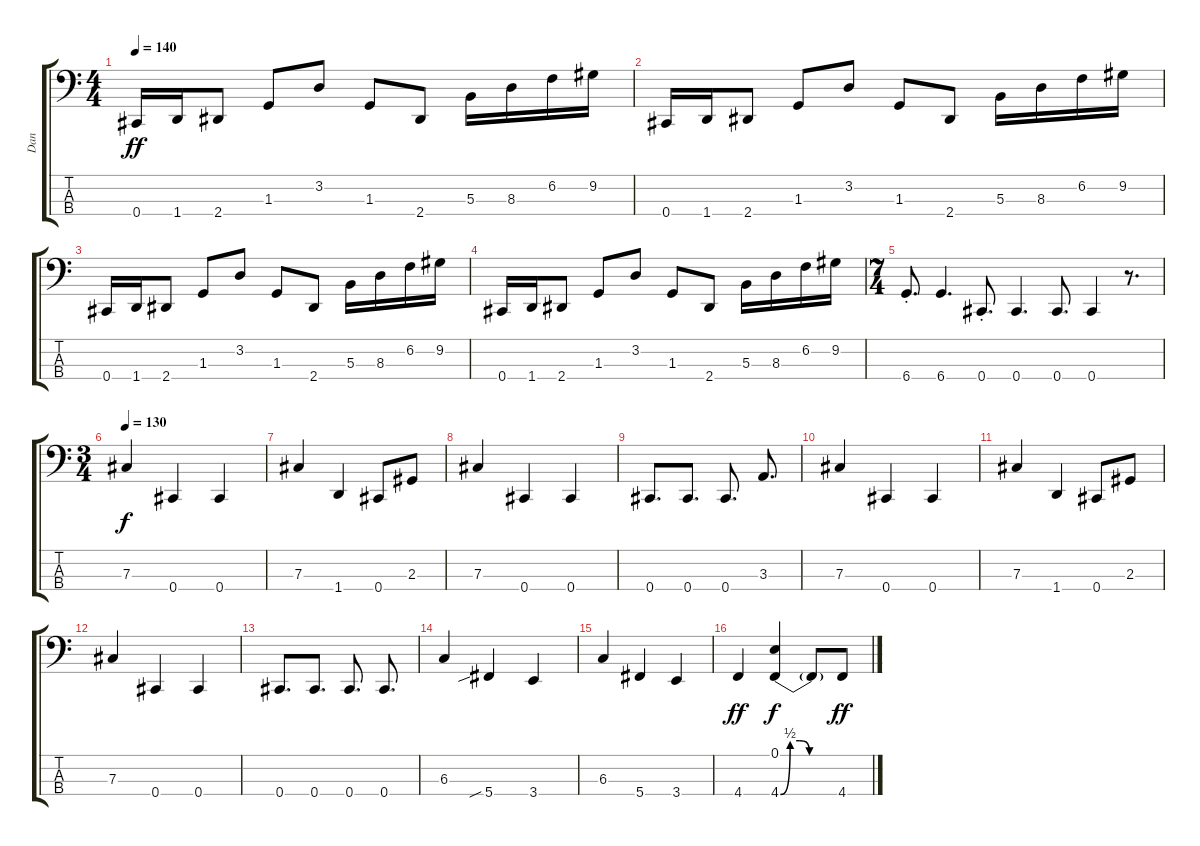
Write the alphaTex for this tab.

\track ("Dan" "Dan") {instrument electricbasspick}
\staff {score tabs}
\tuning (E2 B1 Gb1 Db1) {hide}
\ts (4 4)
\tempo 140
\clef f4
\ks c
0.4.16{dy ff} 1.4.16 2.4.8 1.3.8 3.2.8 1.3.8 2.4.8 5.3.16 8.3.16 6.2.16 9.2.16 |
0.4.16 1.4.16 2.4.8 1.3.8 3.2.8 1.3.8 2.4.8 5.3.16 8.3.16 6.2.16 9.2.16 |
0.4.16 1.4.16 2.4.8 1.3.8 3.2.8 1.3.8 2.4.8 5.3.16 8.3.16 6.2.16 9.2.16 |
0.4.16 1.4.16 2.4.8 1.3.8 3.2.8 1.3.8 2.4.8 5.3.16 8.3.16 6.2.16 9.2.16 |
\ts (7 4)
6.4{st}.8{d} 6.4.4{d} 0.4{st}.8{d} 0.4.4{d} 0.4.8{d} 0.4.4 r.8{d} |
\ts (3 4)
\tempo 130
7.3.4{dy f} 0.4.4 0.4.4 |
7.3.4 1.4.4 0.4.8 2.3.8 |
7.3.4 0.4.4 0.4.4 |
0.4.8{d} 0.4.8{d} 0.4.8{d} 3.3.8{d} |
7.3.4 0.4.4 0.4.4 |
7.3.4 1.4.4 0.4.8 2.3.8 |
7.3.4 0.4.4 0.4.4 |
0.4.8{d} 0.4.8{d} 0.4.8{d} 0.4.8{d} |
6.3.4 5.4{sib}.4 3.4.4 |
6.3.4 5.4.4 3.4.4 |
4.4.4{dy ff} (0.1 4.4{be (custom 0 0 10 2 20 2 30 0 60 0)}).4{dy f} 4.4{t}.8 4.4.8{dy ff}
